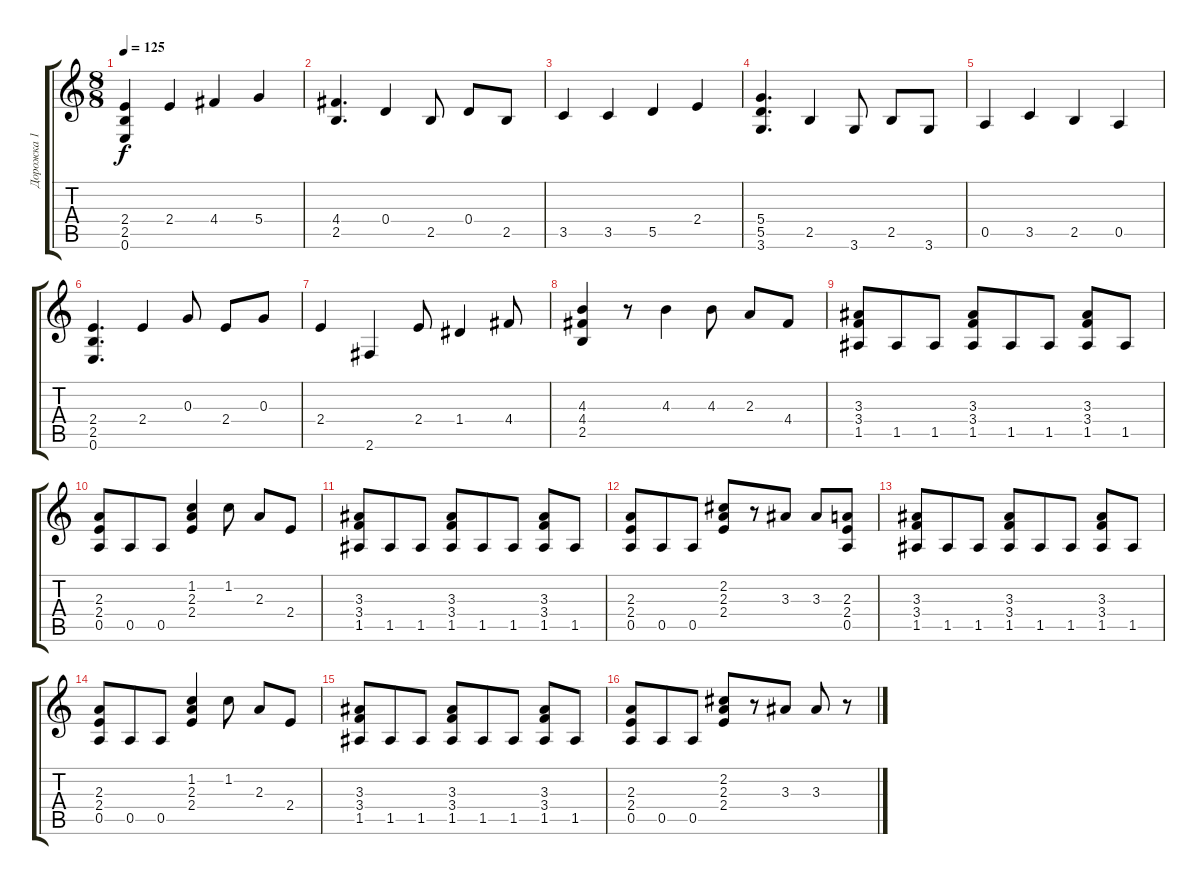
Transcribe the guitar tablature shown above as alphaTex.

\track ("Дорожка 1" "Дорожка 1") {instrument acousticguitarnylon}
\staff {score tabs}
\tuning (E4 B3 G3 D3 A2 E2) {hide}
\ts (8 8)
\tempo 125
\clef g2
\ks c
(2.4 2.5 0.6).4{dy f} 2.4.4 4.4.4 5.4.4 |
(4.4 2.5).4{d} 0.4.4 2.5.8 0.4.8 2.5.8 |
3.5.4 3.5.4 5.5.4 2.4.4 |
(5.4 5.5 3.6).4{d} 2.5.4 3.6.8 2.5.8 3.6.8 |
0.5.4 3.5.4 2.5.4 0.5.4 |
(2.4 2.5 0.6).4{d} 2.4.4 0.3.8 2.4.8 0.3.8 |
2.4.4 2.6.4 2.4.8 1.4.4 4.4.8 |
(4.3 4.4 2.5).4 r.8 4.3.4 4.3.8 2.3.8 4.4.8 |
(3.3 3.4 1.5).8 1.5.8 1.5.8 (3.3 3.4 1.5).8 1.5.8 1.5.8 (3.3 3.4 1.5).8 1.5.8 |
(2.3 2.4 0.5).8 0.5.8 0.5.8 (1.2 2.3 2.4).4 1.2.8 2.3.8 2.4.8 |
(3.3 3.4 1.5).8 1.5.8 1.5.8 (3.3 3.4 1.5).8 1.5.8 1.5.8 (3.3 3.4 1.5).8 1.5.8 |
(2.3 2.4 0.5).8 0.5.8 0.5.8 (2.2 2.3 2.4).8 r.8 3.3.8 3.3.8 (2.3 2.4 0.5).8 |
(3.3 3.4 1.5).8 1.5.8 1.5.8 (3.3 3.4 1.5).8 1.5.8 1.5.8 (3.3 3.4 1.5).8 1.5.8 |
(2.3 2.4 0.5).8 0.5.8 0.5.8 (1.2 2.3 2.4).4 1.2.8 2.3.8 2.4.8 |
(3.3 3.4 1.5).8 1.5.8 1.5.8 (3.3 3.4 1.5).8 1.5.8 1.5.8 (3.3 3.4 1.5).8 1.5.8 |
(2.3 2.4 0.5).8 0.5.8 0.5.8 (2.2 2.3 2.4).8 r.8 3.3.8 3.3.8 r.8
